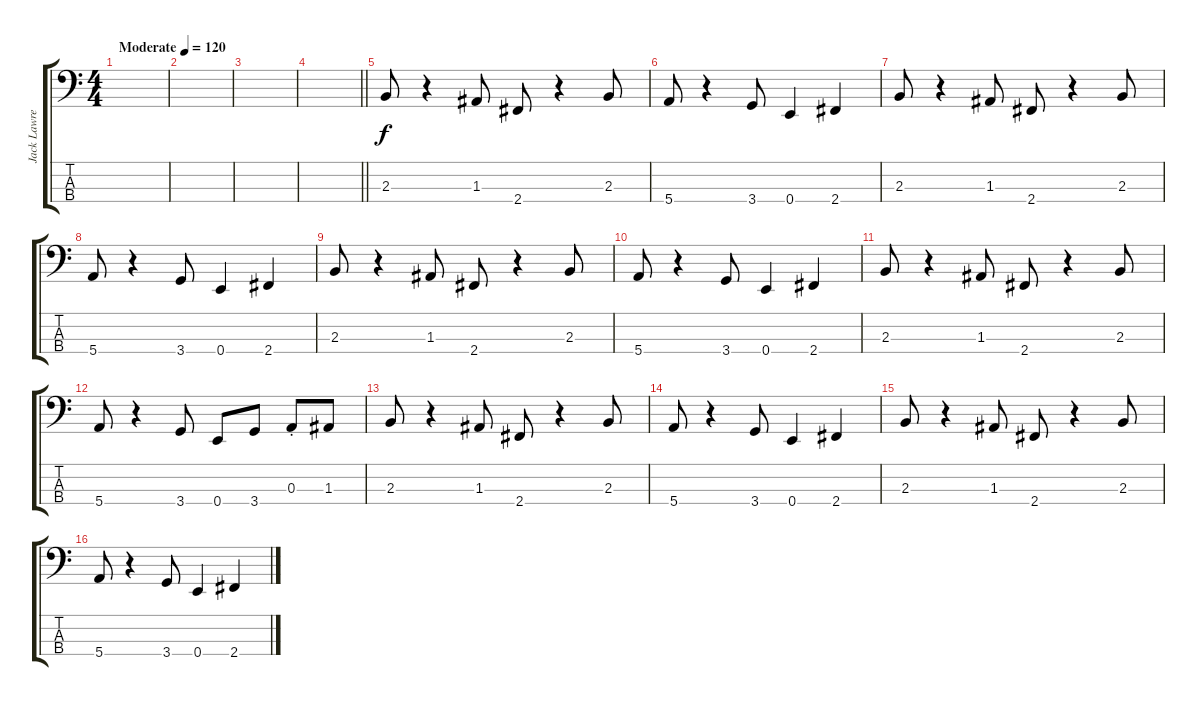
\track ("Jack Lawrence (Bass)" "Jack Lawre") {instrument electricbassfinger}
\staff {score tabs}
\tuning (G2 D2 A1 E1) {hide}
\ts (4 4)
\tempo (120 "Moderate")
\clef f4
\ks c
|
|
|
\barLineRight lightlight
|
2.3.8 r.4 1.3.8 2.4.8 r.4 2.3.8 |
5.4.8 r.4 3.4.8 0.4.4 2.4.4 |
2.3.8 r.4 1.3.8 2.4.8 r.4 2.3.8 |
5.4.8 r.4 3.4.8 0.4.4 2.4.4 |
2.3.8 r.4 1.3.8 2.4.8 r.4 2.3.8 |
5.4.8 r.4 3.4.8 0.4.4 2.4.4 |
2.3.8 r.4 1.3.8 2.4.8 r.4 2.3.8 |
5.4.8 r.4 3.4.8 0.4.8 3.4.8 0.3{st}.8 1.3.8 |
2.3.8 r.4 1.3.8 2.4.8 r.4 2.3.8 |
5.4.8 r.4 3.4.8 0.4.4 2.4.4 |
2.3.8 r.4 1.3.8 2.4.8 r.4 2.3.8 |
5.4.8 r.4 3.4.8 0.4.4 2.4.4
